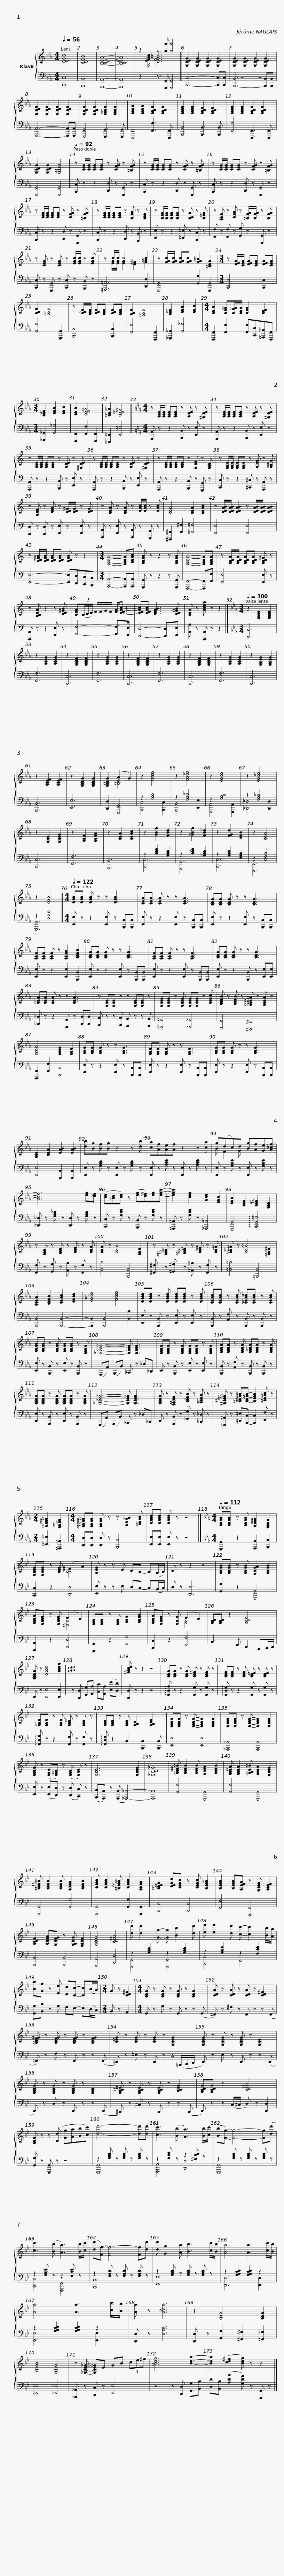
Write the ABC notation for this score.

X:1
%%score { ( 1 3 ) | ( 2 4 ) }
L:1/8
Q:1/4=56
M:4/4
I:linebreak $
K:Eb
V:1 treble
V:3 treble
V:2 bass
V:4 bass
V:1
 [DEGc]8 | [CDFB]8 | [B,CEA]8- | [B,CEA]8 | z2 z3/2 [gg']/ [gg']4 || %5
 [G,DEG]2 [G,DEG]2 [G,DEG]2 [G,DEG]2 | [G,DEG]2 [G,DEG]2 [G,DEG]2 [G,DEG]2 |$ [G,DEG]2 [G,DEG]2 [G,DEG]2 [G,DEG]2 | [G,CDG]2 [G,CDG]2 [G,=B,DG]2 [G,B,DG]2 | [A,CEA]2 [A,CEA]2 [A,CDG]2 [A,CDG]2 | %10
 [A,CEG]2 [A,CEG]2 [A,CDF]2 [A,CDF]2 | [A,CEG]2 [A,CEG]2 [A,CDG]2 [A,CDG]2 |$ [G,CDG]2 [G,CDG]2 [G,=B,DG]4 ||[Q:1/4=92] z [CEG]/[CEG]/ [CEG][CEG] z [CFG] z [=B,FG] | z [CEG]/[CEG]/ [CEG][CEG] z [CFG] z [=B,FG] |$ %15
 z [CEG]/[CEG]/ [CEG][CEG] z [CFG] z [=B,FG] | z [CEG]/[CEG]/ [CEG][CEG] z [CFG] z [=B,FG] | z [CEG]/[CEG]/ [CEG][CEG] z [B,FA] z [B,DF] |$ z [B,EG]/[B,EG]/ [B,EG][B,EG] z [B,CG] z [B,=EG] | z [A,CF] z [CFA] z [=B,FG]/[B,FG]/ z [B,FG] | %20
 z [CEG] z [CEG] z [EGc]/[EGc]/ z [EGc] |$ z c/c/ c4 c2 | z [FGc]/[FGc]/ [FGc][FGc] [FG=B]2 [=B,DG]2 |[M:3/4] z [DEG]/[CEG]/ [DEG][CEG] [DEG][CEG] | [CDG]2 [=B,DG]4 |$ %25
 z [C_DF]/[B,DF]/ [CDF][B,DF] [CDF][B,DF] | [B,CF]2 [=A,CF]4 | [B,_DF]2 [DFB]2 [DFc]2 |[M:4/4] [CEB]2 [CF=A][C_GA]/[CEA]/ [CFA]2 [CEF]2 |[M:3/4] [B,_DF]2 [DFB]2 [DFc]2 | %30
 [CEB]2 [CEF=A]4 |$ [=B,D=A]2 [B,D=E^G]4 ||[K:C][M:4/4] z [A,CE]/[A,CE]/ [A,CE][A,CE] z [A,DE] z [^G,DE] | z [A,CE]/[A,CE]/ [A,CE][A,CE] z [A,DE] z [^G,DE] |$ z [A,CE]/[A,CE]/ [A,CE][A,CE] z [A,DE] z [^G,DE] | %35
 z [A,CE]/[A,CE]/ [A,CE][A,CE] z [A,DE] z [^G,DE] | z [A,CE]/[A,CE]/ [A,CE][A,CE] z [G,DF] z [G,B,D] |$ z [G,B,E]/[G,B,E]/ [G,B,E][G,B,E] z [A,EG] z [A,^CG] | z [A,DF] z [DFA] z [DE^G]/[DEG]/ z [DEG] | z [CEA] z [CEA] z [EAc]/[EAc]/ z [EAc] | %40
 [CEA]4 [CEA]2 [CEAc]2 |$ z [DEAB]/[DEAB]/ [DEAB]2 z [DEAB]/[DEAB]/ [DEAB]2 | z [DE^GB]/[DEGB]/ [DEGB][DEGB] [DEGB] z z2 |[M:3/4] [A,CEA]4- [A,CEA][CEAc] | [B,DGB] z z2 z [B,DGB] | %45
 [A,CEA]4- [A,CEA][A,CEA] |$ z [B,DEA]/[B,DEA]/ [B,DEA][B,DEA] [B,DE^G] z | z [B,CEA] z2 z [DE^GB] | [CFA](3(C/D/E/) F/F/G/F/ [FA]<[EFAc]- | [EFAc][EFAc] [DFAB]3 [DE^GB] | %50
 [CEA] z [Acea] z z2 |]$[K:Eb][M:3/4][Q:1/4=100] z2 [G,B,DF]2 [G,B,DF]2 | z2 [A,CEG]2 [A,CEG]2 | z2 [G,B,DF]2 [G,B,DF]2 | z2 [A,CEG]2 [A,CEG]2 | %55
 z2 [G,B,DF]2 [G,B,DF]2 | z2 [A,CEG]2 [A,CEG]2 | z2 [G,B,DF]2 [G,B,DF]2 | z2 [A,CEG]2 [A,CEG]2 | z2 [G,B,EG]2 [G,B,EG]2 | %60
 z2 [A,CEF]2 [A,CEF]2 |$ z2 [G,B,DG]2 [G,B,DG]2 | [G,=B,DG]2 (A2 G2) | z2 [FBdf]4 | z2 [FA_df]4 | %65
 z2 [EGce]4 | z2 [EG_ce]4 | z2 [G,CE]2 [G,CEG]2 | z2 [A,CF]2 [A,CFA]2 | z2 [CEA]2 [CEAc]2 | %70
 z2 [GBf]2 [FBd]2 |$ z2 [_GBf]2 [FB_d]2 | z2 [FGd]2 [DFB]2 | z2 [CEA]4 | z2 [DFB]4 || %75
[M:4/4][Q:1/4=122] [DGB][DGB] [DGB] z z [DGB]3 | [CEA][CEA] [CEA] z z [CEA]3 |$ [B,DG][B,DG] [B,DG] z z [B,DG]3 | [A,CF][A,CF] [A,CF] z [A,CFA]2 [B,DFB]2 | [B,DG][B,DG] [B,DG] z z [B,DG]3 | %80
 [A,CF][A,CF] [A,CF] z z [A,CF]3 |$ [B,DG][B,DG] [B,DG] z z [B,DG]3 | [_CEA][CEA] [CEA] z z [CEA]3 | z [G,CE][G,CE] z z [G,CE][G,CE] z | [G,CEG][G,CEG] z [G,CEG] [G,CEG][G,CEG] z [CEGc] |$ %85
 [B,DFB] z [B,DFB] z [=A,^C=E=A] z [A,CEA] z | [A,CEA]4 [A,CEG]2 [A,CF]2 | [B,DG][B,DG] [B,DG] z z [B,DG]3 | [A,CF][A,CF] [A,CF] z z [A,CF]3 |$ [B,DG][B,DG] [B,DG] z z [B,DG]3 | %90
 [A,CE]2 [CEA]2 [EAB]2 [EAB]2 | [db][Bg][Bf][Bg] z2 z ([db] | [ca])[Af][Ae][Af] z2 z [ca] | g(dc)d [Bg][Af][Ge][A_cf]- |$ [Acf]6 [eg][_df] | %95
 ([ce][=Bd][ce]) z ([eg][d^f])[eg][egc']- | [egc']2 [ceg]2 [Gce]2 [EGc]2 | [DFB]2 [B,DF]2 [B,_D^F]2 [G,B,D]2 | z [A,CE] z [B,DF] z [CEG] z [CEA] |$ [CEA] z [CEB]4 [A,CF]2 | %100
 z [=A,^C=E] z [=B,^D^F] z [CE^G] z [CE=A] | [^C=E=A] z [CE=B]4 [=A,C^F]2 | [A,CEA]2 [B,DFB]2 [CEAc]2 [DFBd]2 | [E_G_ce]4 [FBdf]4 |$ [DGBd][DGBd] z [DGBd] [DGBd][DGBd] z [DGBd] | %105
 [CEAc][CEAc] z [CEAc] [_CEA_c][CEAc] z [CEAc] | [B,DGB][B,DGB] z [B,DGB] [B,DGB][B,DGB] z [G,B,DG] |$ [_G,_CE_G]4- [G,CEG] [G,CEG]3 | [G,B,DG][G,B,DG] z [G,B,DG] [G,B,DG][G,B,DG] z [G,B,DG] | [A,CEA][A,CEA] z [A,CEA] [A,_CEA][A,CEA] z [A,CEA] |$ %110
 [G,B,DG][G,B,DG] z [G,B,DG] [G,B,DG][G,B,DG] z [G,B,DG] | [_G,_CE_G]4- [G,CEG] [G,CEG]3 | [G,B,DG] z [F,=A,DF] z [B,_DFB] z [_A,CEA] z |$ [^G,^C=E^G] z [=B,^DG=B][B,-D=G-B-] [B,EGB]2 [=CE=Ac] z |[M:2/4] [=A,D^F=A]2 [G,=B,=EG]2 | %115
[M:4/4] [=A,^C^F=A][A,CFA] [A,CFA] z z [B,E_AB]2 [=CEAc] | [DGBd][DGBd] [DGBd] z z4 |]$[K:Bb][M:4/4][Q:1/4=112] [B,DGB][B,DGB] z [B,DGB] [A,D^FA]2 [G,B,DG]2 | [G,CEG][G,CEG] z [CEG] (^F2 A2) | [B,EG] z z E DC- C(B,/C/) | %120
 D z z2 z4 | [B,DGB][B,DGB] z [B,DGB] [A,DGA]2 [B,DGB]2 |$ [A,CEA][G,CEG] z [G,CEG] (F2 E2) | [G,B,D][G,B,D] z [G,B,D] [B,DG]2 [B,DGB]2 | [A,CEA][G,CEG] z [G,CG] (F2 E2) | %125
 [A,CD][A,CD] z2 [A,CDF]4 | [G,B,DG] z [DGBd]4 [GBdg]2 |$ [GAcd]8 | [^FAcd] z z2 z4 | [B,DG][B,DG] z [B,DG] [B,D^F] z [B,DF] z | %130
 [B,DF][B,DF] z [B,DF] [B,D=E] z [B,DE] z |$ [_A,CF][A,CF] z [A,CF] [A,C=E] z [A,CE] z | [A,CE][A,CE] z [A,CE] [A,B,D]2 [A,B,DF]2 | [G,B,DG][G,B,DG] z [G,B,DG]- [G,B,DG]2 [G,B,DG]2 | [G,CEG][G,CEG] z [G,CEG]- [G,CEG]2 [G,CEG]2 |$ %135
 [G,B,DG] z ([G,B,E][G,=B,D]) z ([G,B,D] [G,CE]) z | [G,CE]6 [G,CEG]2 | [_G,CD_G]8 | [=B,D^F=B] [B,DFB]2 [B,DFB] [A,DFA]2 [B,DFB]2 | [A,C=EA] [A,CEA]2 [=B,CE=B] [A,CEA]2 [G,CEG]2 |$ %140
 [=B,D^F=B] [B,DFB]2 [B,DFB] [A,DFA]2 [B,DFB]2 | [CFAc] [CFAc]2 [=B,=EG=B] [CFAc]2 [A,CFA]2 | [=B,D=EG]2 [DEGd][CEGc] z [CEGc] [B,EG=B]2 | [B,EGB]2 [B,EGB][A,EFA] z [G,CEG] [A,CEF]2 | [A,CDF]2 [A,DFA][G,DFG] z [G,A,DG] [F,A,DF]2 |$ %145
 [G,CEG]4 [CD^FA]4 | [dd'] [dd']2 [Gg]- [Gg] [Bb]2 [dd'] | [ee'] [ee']2 [dd'] [cc']- [cc']2 [Bb]/[Aa]/ | [Bb][Gg] z [Ee] [Dd][Cc]- [Cc](B/A/) |[M:2/4] G z [CD^F]2 |$ %150
[M:4/4] [B,DG] z [B,DG] z [B,DG] z [B,DG]2 | [CDA] z [CDA] z [CDA] z [CD^F]2 | [=B,DF^G] z [B,DFG] z [B,DFG] z [B,DFG]2 |$ [C=EG] z [CEG] z [CEG] z [G,CEG]2 | [G,CEG] z [G,CEG] z [G,CEG] z [G,CE]2 | %155
 [G,B,DG] z [G,B,DG] z [G,B,DG] z [G,B,D]2 | [G,B,^C=E] z [G,B,CE] z [G,B,CE] z [B,CEG]2 |$ [A,CDG][A,CDG] z2 [CD^FA]4 | [B,DG] z z ([Dd] [Gg][Aa][Bb][cc']) | [dd']6- [dd']([dd'] | %160
 [cc']3) ([Bb] [Aa]3) [Bb]/[cc']/ |$ ([Bb][Gg]-) [Gg]4- [Gg]([dd'] | [cc']3) ([Bb] [Aa]3) [Bb]/[cc']/ | ([dd'][Ff-]) [Ff-]4 [Ff][dd'] | [dd'] [Gg]2 [Aa] [Bb]3 [cc']/[Bb]/ |$ %165
 [Aa]4 [Aa]3 [cc']/[Bb]/ | [Aa]4 [Aa]3 [cc']/[Bb]/ | [Aa] z [Acda]6 | z2 [B,DG]4 [B,DG]2 | [B,DGB]4 [G,B,DG]4 |$ %170
 z [_G,CE_G]- [G,CEG]E GB (3ce^f | [ABdg]6 [Bda]2- | [Bda]2 ([cd^f]2 [Bdg]) z z2 |] %173
V:2
 [C,,C,]8 | [B,,,B,,]8 | [A,,,A,,]8- | [A,,,A,,]8 | z2 z3/2 [G,,,G,,]/ [G,,,G,,]4 || %5
 [C,,C,]6- [C,,C,][C,,C,] | [B,,,B,,]6- [B,,,B,,][B,,,B,,] |$ [A,,,A,,]6- [A,,,A,,][A,,,A,,] | [G,,,G,,]4 [G,,,G,,]3 [G,,,G,,] | [F,,,F,,]4 [F,,F,]3 [F,,,F,,] | %10
 [B,,,B,,]4 [B,,,B,,]3 [B,,,B,,] | [F,,F,]4 [F,,,F,,]3 [F,,,F,,] |$ [G,,,G,,]4 [G,,,G,,]4 || [C,,C,] z z2 [D,,D,] z [G,,,G,,] z | [C,,C,] z z2 [D,,D,] z [G,,,G,,] z |$ %15
 [C,,C,] z z2 [D,,D,] z [G,,,G,,] z | [C,,C,] z z2 [D,,D,] z [G,,,G,,] z | [C,,C,] z z2 [D,,D,] z [B,,,B,,] z |$ [E,,E,] z z2 [=E,,=E,] z [C,,C,] z | [F,,F,] z [F,,F,] z [G,,G,] z [G,,,G,,] z | %20
 [C,,C,] z [G,,,G,,] z [C,,C,] z [B,,,B,,] z |$ [=A,,,=A,,]6 [D,,D,]2 | [G,,,G,,]4 [G,,G,]2 [G,,,G,,]2 |[M:3/4] [C,,C,]4 [C,,C,]2 | [G,,G,]4 [G,,,G,,]2 |$ %25
 [B,,,B,,]4 [B,,,B,,]2 | [F,,F,]4 [F,,,F,,]2 | [_G,,,_G,,]2 [G,,_G,]4 |[M:4/4] [F,,,F,,]2 [F,,F,]2 [F,,F,][C,,C,][=A,,,=A,,][F,,,F,,] |[M:3/4] [_G,,,_G,,]2 [G,,_G,]4 | %30
 [F,,,F,,]2 [F,,F,]2 [F,,,F,,]2 |$ [=E,,,=E,,]2 [E,,=E,]4 ||[K:C][M:4/4] [A,,,A,,] z z2 [B,,,B,,] z [E,,E,] z | [A,,,A,,] z z2 [B,,,B,,] z [E,,E,] z |$ [A,,,A,,] z z2 [B,,,B,,] z [E,,E,] z | %35
 [A,,,A,,] z z2 [B,,,B,,] z [E,,E,] z | [A,,,A,,] z z2 [B,,,B,,] z [G,,,G,,] z |$ [C,,C,] z z2 [^C,,^C,] z [A,,,A,,] z | [D,,D,] z [D,,D,] z [E,,E,] z [E,,E,] z | [A,,,A,,] z [E,,E,] z [A,,,A,,] z [G,,,G,,] z | %40
 [^F,,,^F,,]2 [F,,^F,]2 [=F,,=F,]4 |$ [E,,E,]4 [E,,E,]4 | [E,,E,]4- [E,,E,][D,,D,][C,,C,][B,,,B,,] |[M:3/4] [A,,,A,,]4- [A,,,A,,][A,,,A,,] | [G,,,G,,] z z2 z [G,,,G,,] | %45
 [F,,,F,,]4- [F,,,F,,][F,,F,] |$ [E,,E,]4 [E,,E,] z | [A,,,A,,] z z2 [E,,E,] z | [F,,F,]4- [F,,F,]>[E,,E,] | [D,,D,]4- [D,,D,][E,,E,] | %50
 [A,,A,] z [A,,,A,,] z z2 |]$[K:Eb][M:3/4] [C,,C,]6 | [F,,F,]6 | [C,,C,]6 | [F,,F,]6 | %55
 [C,,C,]6 | [F,,F,]6 | [C,,C,]6 | [F,,F,]6 | [C,,C,]6 | %60
 [B,,,B,,]6 |$ [E,,E,]6 | [D,,D,]2 [G,,,G,,]4 | z2 [G,B,D]4 | z2 [F,A,_D]4 | %65
 z2 [G,B,C]4 | z2 [F,A,_C]4 | [C,,C,]6 | [F,,F,]6 | [B,,,B,,]6 | %70
 z2 [B,DF]2 [G,B,D]2 |$ z2 [B,_DF]2 [_G,B,D]2 | z2 [G,B,D]2 [E,G,B,]2 | z2 [C,F,B,]4 | z2 [D,G,C]4 || %75
[M:4/4] [E,,E,] z z2 [E,,E,] z [B,,,B,,][B,,,B,,] | [E,,E,] z z2 [E,,E,] z [B,,,B,,][B,,,B,,] |$ [E,,E,] z z2 [E,,E,] z [B,,,B,,][B,,,B,,] | [E,,E,] z z2 [E,,E,]2 [B,,,B,,]2 | [E,,E,] z z2 [E,,E,] z [B,,,B,,][B,,,B,,] | %80
 [E,,E,] z z2 [E,,E,] z [B,,,B,,][B,,,B,,] |$ [E,,E,] z z2 [B,,,B,,] z [E,,E,][E,,E,] | [_D,,_D,] z z2 [A,,,A,,] z [D,,D,][D,,D,] | [C,,C,] z z [C,,C,] [B,,,B,,] z z [B,,,B,,] | [=A,,,=A,,]4 [_A,,,_A,,]4 |$ %85
 [G,,,G,,]4 [^F,,,^F,,]4 | [F,,,F,,]2 [F,,F,]2 [B,,,B,,]4 | [E,,E,] z z2 [E,,E,] z [B,,,B,,][B,,,B,,] | [E,,E,] z z2 [E,,E,] z [B,,,B,,][B,,,B,,] |$ [E,,E,] z z2 [E,,E,] z [B,,,B,,][B,,,B,,] | %90
 [E,,E,]4 [B,,,B,,]2 [B,,,B,,]2 | [E,,E,] z [G,B,D] z [E,,E,] z [G,B,D] z | [E,,E,] z [A,CE] z [E,,E,] z [A,CE] z | [E,,E,] z [G,B,E] z [E,,E,] z [G,B,E] z |$ [_D,,_D,] z [F,A,_C] z [D,,D,] z [F,A,C] z | %95
 [C,,C,] z [G,CE] z [B,,,B,,] z [G,CE] z | [=A,,,=A,,] z [G,CE] z [_A,,,_A,,]4 | [G,,,G,,]4 !arpeggio![C,,G,,=E,]4 | [F,,F,] z [G,,G,] z [A,,A,] z [F,,F,] z |$ [B,,B,]4 [B,,,B,,]4 | %100
 [^F,,^F,] z [^G,,^G,] z [=A,,=A,] z [F,,F,] z | [=B,,=B,]4 [=B,,,B,,]4 | [B,,,B,,]4 [B,,,B,,]4- | [B,,,B,,]2 [B,,,B,,]4 [B,,B,]2 |$ [E,,E,] z [B,,,B,,] z [E,,E,] z [E,,E,] z | %105
 [B,,,B,,] z [A,,F,] z [B,,,B,,] z [B,,,B,,] z | [E,,E,] z [B,,,B,,] z [E,,E,] z [B,,,B,,] z |$ (A,,,A,,) (B,,,B,,) _C,, z _D,_D,, | E,, z [B,,,B,,] z [E,,E,] z [E,,E,] z | [B,,,B,,] z [A,,F,] z [B,,,B,,] z [B,,,B,,] z |$ %110
 [E,,E,] z [B,,,B,,] z [E,,E,] z [B,,,B,,] z | (A,,,A,,) (B,,,B,,) _C,, z _D,_D,, | E,, z [B,,,B,,] z [_G,,_G,] z [_D,,_D,] z |$ [=A,,,=A,,] z [=E,,=E,][C,,C,]- [C,,C,]2 [F,,F,] z |[M:2/4] [=E,,=E,]2 [=A,,,=A,,]2 | %115
[M:4/4] [D,,D,][D,,D,] [D,,D,] z [B,,,B,,]4 | [E,,E,][E,,E,] [E,,E,] z z4 |]$[K:Bb][M:4/4] [G,,,G,,]2 z2 [A,,,A,,]2 [B,,,B,,]2 | [C,,C,]2 z2 [D,,D,]4 | [E,,E,] z z E, D,C,- C,(B,,/C,/) | %120
 D, z [D,,D,]6 | [G,,G,]2 z2 [G,,,G,,]4 |$ [A,,,A,,]2 z2 [D,,D,]4 | [G,,,G,,]2 z2 [G,,G,]4 | [C,,C,]2 z2 [F,,F,]4 | %125
 B,,3 F,, D,,2 B,,,C,,/D,,/ | E,, z [E,,E,]4 [E,,E,]2 |$ z [D,,D,] [G,,G,][A,,A,] [C,C][A,,A,] ([E,E][D,D]) | [D,,D,] z z2 z4 | !arpeggio![G,,D,A,] z z2 [G,,G,] z [G,,G,] z | %130
 !arpeggio![G,,D,G,] z z2 [G,,G,] z [G,,G,] z |$ !arpeggio![F,,C,G,] z z2 [F,,F,] z [F,,F,] z | !arpeggio![F,,C,F,] z2 B,,2 [B,,,B,,]2 [B,,,B,,] | [E,,E,]4 [E,,E,]4 | [_A,,,_A,,]4 [A,,,A,,]4 |$ %135
 [E,,E,] z ([E,,E,][D,,D,]) z ([D,,D,] [C,,C,]) z | ([B,,,B,,][A,,,A,,]) z ([A,,,A,,] [_A,,,_A,,]4-) | [A,,,A,,]8 | [G,,G,]4 [G,,,G,,]4 | [G,,G,]4 [G,,,G,,]4 |$ %140
 [G,,,G,,]4 [G,,G,]4 | [G,,,G,,]4 [G,,G,]2 [G,,,G,,]2 | [C,,C,]4 [C,,C,]4 | [F,,F,]4 [F,,,F,,]4 | [B,,,B,,]4 [B,,,B,,]4 |$ %145
 [A,,,A,,]4 [D,,D,]4 | z2 [G,B,D]2 z2 [G,B,D]2 | z2 [G,B,E]2 z2 [F,CE]2 | [G,,G,][B,,B,] z G, F,E,- E,(D,/C,/) |[M:2/4] B,, z A,,2 |$ %150
[M:4/4] G,, z G, z G,, z z (G,, | ^F,,) z ^F, z F,, z z (F,, | =F,,) z F, z F,, z z (F,, |$ =E,,) z =E, z E,, z z/ (=B,,,/C,,/D,,/ | E,,) z E, z E,, z z (E,, | %155
 D,,) z D, z D,, z z (D,, | ^C,,) z ^C, z C,, z z (C,, |$ D,,) z z (C,/^C,/ D,) z [D,,D,]2 | [G,,G,] z [G,,,G,,] z z4 | z2 [G,B,D] z [G,B,D] z [G,B,D] z | %160
 z2 [G,CE] z z2 [^F,CD] z |$ z2 [G,B,D] z [G,B,D] z [G,B,D] z | z2 [G,B,E] z z2 [F,CE] z | z2 [F,A,D] z [F,A,D] z [F,A,D] z | z2 [G,B,D] z [G,B,D] z [G,B,D] z |$ %165
 z2 [G,A,CD]2 [G,A,CD]2 z2 | z2 [G,A,CD]2 [G,A,CD]2 z2 | [D,,D,] z [D,A,C]6 | [D,,D,] z [G,,G,]2 [^F,,^F,]2 [=F,,=F,]2 | [=E,,=E,]4 [_E,,_E,]4 |$ %170
 [_A,,,_A,,] z [C,,C,] z [E,,E,]4 | z4 z [D,,D,] [G,,G,][B,,B,] | [D,D][B,,B,] ([A,DA]2 [G,DG]) z [G,,,G,,] z |] %173
V:3
 x8 | x8 | x8 | x8 | x3/2 [EFAc]/ [DFG=B]6 || %5
 x8 | x8 |$ x8 | x8 | x8 | %10
 x8 | x8 |$ x8 || x8 | x8 |$ %15
 x8 | x8 | x8 |$ x8 | x8 | %20
 x8 |$ x [EG]/[EG]/ [EG]2 [D^F]2 [F=A]2 | x8 |[M:3/4] x6 | x6 |$ %25
 x6 | x6 | x6 |[M:4/4] x8 |[M:3/4] x6 | %30
 x6 |$ x6 ||[K:C][M:4/4] x8 | x8 |$ x8 | %35
 x8 | x8 |$ x8 | x8 | x8 | %40
 x8 |$ x8 | x8 |[M:3/4] x6 | x6 | %45
 x6 |$ x6 | x6 | x6 | x6 | %50
 x6 |]$[K:Eb][M:3/4] x6 | x6 | x6 | x6 | %55
 x6 | x6 | x6 | x6 | x6 | %60
 x6 |$ x6 | x2 [=B,E]4 | x6 | x6 | %65
 x6 | x6 | x6 | x6 | x6 | %70
 x6 |$ x6 | x6 | x6 | x6 || %75
[M:4/4] x8 | x8 |$ x8 | x8 | x8 | %80
 x8 |$ x8 | x8 | x8 | x8 |$ %85
 x8 | x8 | x8 | x8 |$ x8 | %90
 x8 | x8 | x8 | B F2 G x x x x |$ x8 | %95
 x8 | x8 | x8 | x8 |$ x8 | %100
 x8 | x8 | x8 | x8 |$ x8 | %105
 x8 | x8 |$ x8 | x8 | x8 |$ %110
 x8 | x8 | x8 |$ x8 |[M:2/4] x4 | %115
[M:4/4] x8 | x8 |]$[K:Bb][M:4/4] x8 | x4 [CD]4 | x8 | %120
 x8 | x8 |$ x4 [^F,C]4 | x8 | x4 [A,C]4 | %125
 x8 | x8 |$ x8 | x8 | x8 | %130
 x8 |$ x8 | x8 | x8 | x8 |$ %135
 x8 | x8 | x8 | x8 | x8 |$ %140
 x8 | x8 | x8 | x8 | x8 |$ %145
 x8 | x8 | x8 | x8 |[M:2/4] x4 |$ %150
[M:4/4] x8 | x8 | x8 |$ x8 | x8 | %155
 x8 | x8 |$ x8 | x8 | x8 | %160
 x8 |$ x8 | x8 | x8 | x8 |$ %165
 x8 | x8 | x8 | x8 | x8 |$ %170
 x8 | x8 | x8 |] %173
V:4
 x8 | x8 | x8 | x8 | x8 || %5
 x8 | x8 |$ x8 | x8 | x8 | %10
 x8 | x8 |$ x8 || x8 | x8 |$ %15
 x8 | x8 | x8 |$ x8 | x8 | %20
 x8 |$ x8 | x8 |[M:3/4] x6 | x6 |$ %25
 x6 | x6 | x6 |[M:4/4] x8 |[M:3/4] x6 | %30
 x6 |$ x6 ||[K:C][M:4/4] x8 | x8 |$ x8 | %35
 x8 | x8 |$ x8 | x8 | x8 | %40
 x8 |$ x8 | x8 |[M:3/4] x6 | x6 | %45
 x6 |$ x6 | x6 | x6 | x6 | %50
 x6 |]$[K:Eb][M:3/4] x6 | x6 | x6 | x6 | %55
 x6 | x6 | x6 | x6 | x6 | %60
 x6 |$ x6 | x6 | [C,,C,]4 [C,,C,]2 | [B,,,B,,]4 [E,,E,]2 | %65
 [A,,,A,,]4 [A,,,A,,]2 | [_D,,_D,]4 [D,,D,]2 | x6 | x6 | x6 | %70
 [C,,C,]6 |$ [A,,,A,,]6 | [C,,C,]6 | [F,,,F,,]6 | [G,,,G,,]6 || %75
[M:4/4] x8 | x8 |$ x8 | x8 | x8 | %80
 x8 |$ x8 | x8 | x8 | x8 |$ %85
 x8 | x8 | x8 | x8 |$ x8 | %90
 x8 | x8 | x8 | x8 |$ x8 | %95
 x8 | x8 | x8 | x8 |$ x8 | %100
 x8 | x8 | x8 | x8 |$ x8 | %105
 x8 | x8 |$ x8 | x8 | x8 |$ %110
 x8 | x8 | x8 |$ x8 |[M:2/4] x4 | %115
[M:4/4] x8 | x8 |]$[K:Bb][M:4/4] x8 | x8 | x8 | %120
 x8 | x8 |$ x8 | x8 | x8 | %125
 x8 | x8 |$ x8 | x8 | x8 | %130
 x8 |$ x8 | x8 | x8 | x8 |$ %135
 x8 | x8 | x8 | x8 | x8 |$ %140
 x8 | x8 | x8 | x8 | x8 |$ %145
 x8 | [G,,,G,,]4 [G,,,G,,]4 | [C,,C,]4 F,,4 | x8 |[M:2/4] x4 |$ %150
[M:4/4] x8 | x8 | x8 |$ x8 | x8 | %155
 x8 | x8 |$ x8 | x8 | [G,,,G,,]8 | %160
 [A,,,A,,]4 [D,,D,]4 |$ [G,,,G,,]8 | [C,,C,]4 [F,,,F,,]4 | [B,,,B,,]8 | [E,,E,]8 |$ %165
 [D,,D,]6 [D,,D,]2 | [E,,E,]6 [E,,E,]2 | x8 | x8 | x8 |$ %170
 x8 | x8 | x8 |] %173
